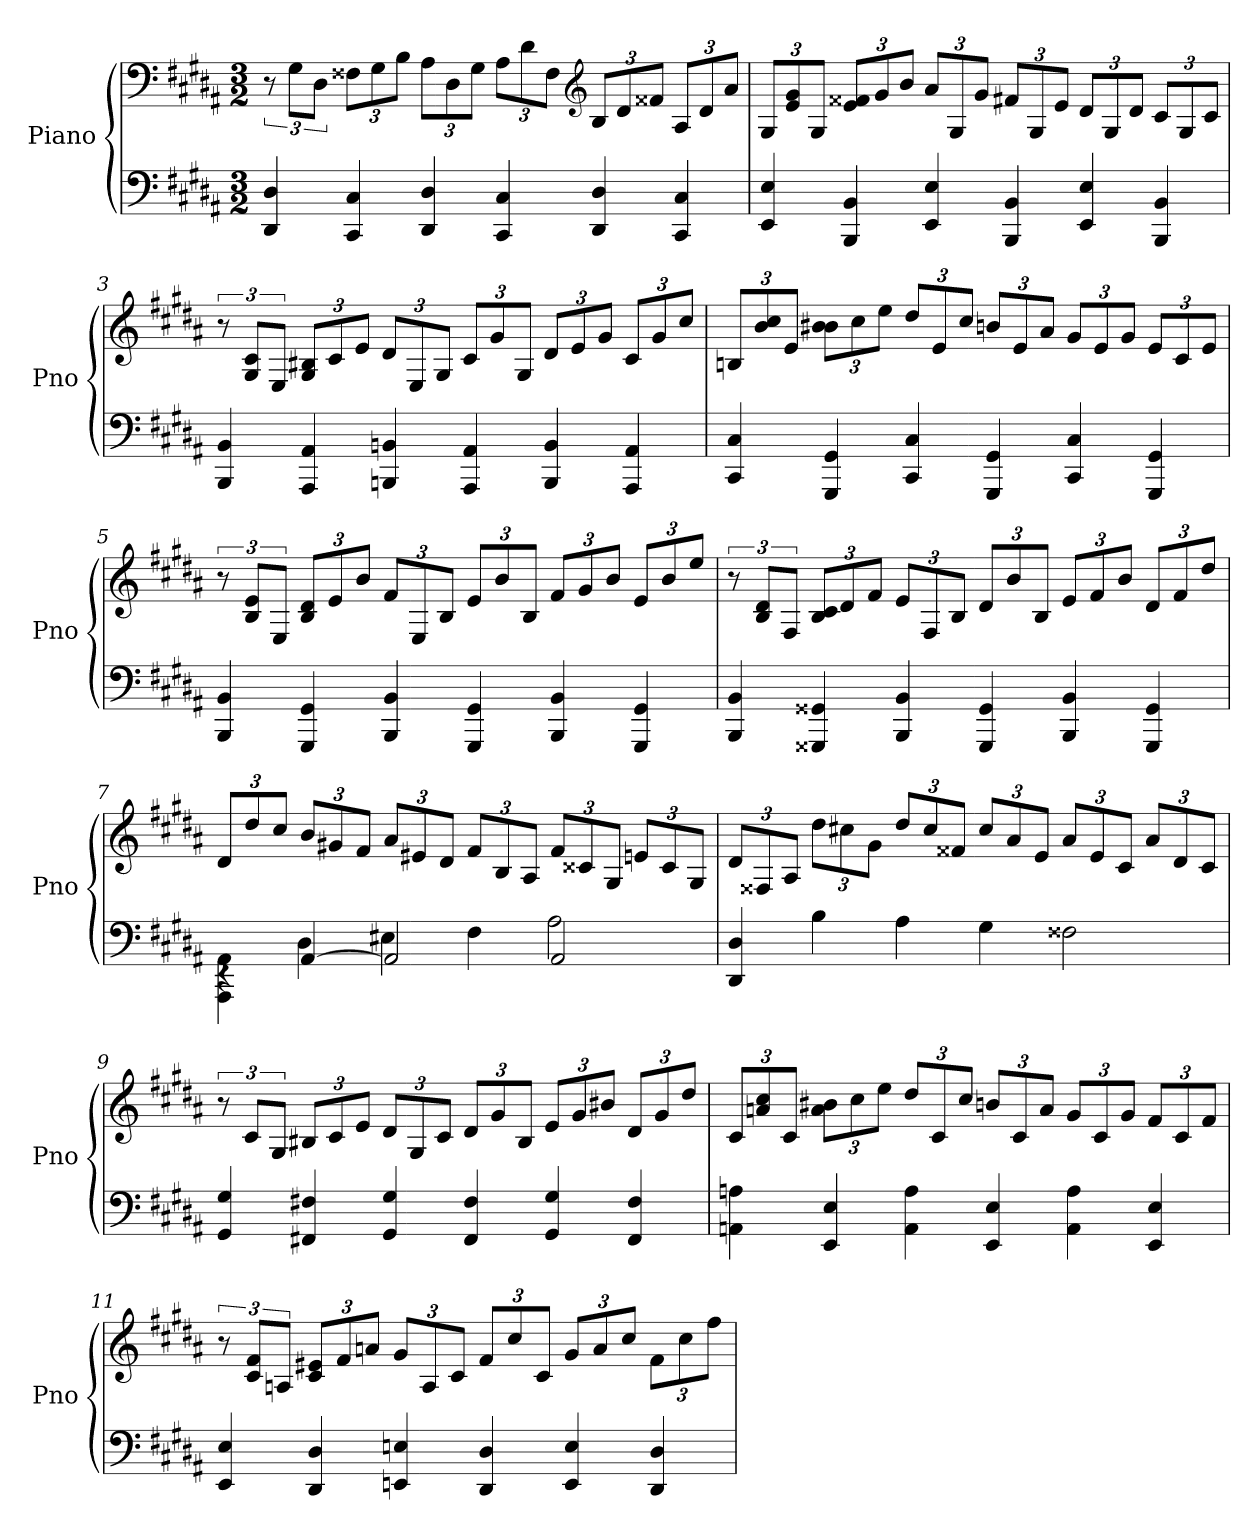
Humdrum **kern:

**kern	**kern
*part1	*part1
*staff2	*staff1
*I"Piano	*
*I'Pno	*
*clefF4	*clefF4
*k[f#c#g#d#a#]	*k[f#c#g#d#a#]
*g#:	*g#:
*M3/2	*M3/2
=1	=1
4DD# 4D#	12r
.	12G#L
.	12D#J
4CC# 4C#	12F##XL
.	12G#
.	12BJ
4DD# 4D#	12A#L
.	12D#
.	12G#J
4CC# 4C#	12A#L
.	12d#
.	12F##J
*	*clefG2
4DD# 4D#	12BL
.	12d#
.	12f##XJ
4CC# 4C#	12A#L
.	12d#
.	12a#J
=2	=2
4EE 4E	12G#L
.	12e 12g#
.	12G#J
4BBB 4BB	12e 12f##XL
.	12g#
.	12bJ
4EE 4E	12a#L
.	12G#
.	12g#J
4BBB 4BB	12f#XL
.	12G#
.	12eJ
4EE 4E	12d#L
.	12G#
.	12d#J
4BBB 4BB	12c#L
.	12G#
.	12c#J
=3	=3
4BBB 4BB	12r
.	12G# 12c#L
.	12EJ
4AAA# 4AA#	12G# 12B#XL
.	12c#
.	12eJ
4BBBn 4BBn	12d#L
.	12E
.	12G#J
4AAA# 4AA#	12c#L
.	12g#
.	12G#J
4BBB 4BB	12d#L
.	12e
.	12g#J
4AAA# 4AA#	12c#L
.	12g#
.	12cc#J
=4	=4
4CC# 4C#	12BnL
.	12b 12cc#
.	12eJ
4GGG# 4GG#	12b 12b#XL
.	12cc#
.	12eeJ
4CC# 4C#	12dd#L
.	12e
.	12cc#J
4GGG# 4GG#	12bnL
.	12e
.	12a#J
4CC# 4C#	12g#L
.	12e
.	12g#J
4GGG# 4GG#	12eL
.	12c#
.	12eJ
=5	=5
4BBB 4BB	12r
.	12B 12eL
.	12EJ
4GGG# 4GG#	12B 12d#L
.	12e
.	12bJ
4BBB 4BB	12f#L
.	12E
.	12BJ
4GGG# 4GG#	12eL
.	12b
.	12BJ
4BBB 4BB	12f#L
.	12g#
.	12bJ
4GGG# 4GG#	12eL
.	12b
.	12eeJ
=6	=6
4BBB 4BB	12r
.	12B 12d#L
.	12F#J
4GGG##X 4GG##X	12B 12c#L
.	12d#
.	12f#J
4BBB 4BB	12eL
.	12F#
.	12BJ
4GGG## 4GG##	12d#L
.	12b
.	12BJ
4BBB 4BB	12eL
.	12f#
.	12bJ
4GGG## 4GG##	12d#L
.	12f#
.	12dd#J
=7	=7
*^	*
4rEE	4AAA# 4AA#	12d#L
.	.	12dd#
.	.	12cc#J
[4AA#	4D#	12bL
.	.	12g#X
.	.	12f#J
2AA#]	4E#X	12a#L
.	.	12e#X
.	.	12d#J
.	4F#	12f#L
.	.	12B
.	.	12A#J
2AA#	2A#	12f#L
.	.	12c##X
.	.	12G#J
.	.	12enL
.	.	12c##
.	.	12G#J
*v	*v	*
=8	=8
4DD# 4D#	12d#L
.	12F##X
.	12A#J
4B	12dd#L
.	12cc#X
.	12g#J
4A#	12dd#L
.	12cc#
.	12f##XJ
4G#	12cc#L
.	12a#
.	12eJ
2F##X	12a#L
.	12e
.	12c#J
.	12a#L
.	12d#
.	12c#J
=9	=9
4GG# 4G#	12r
.	12c#L
.	12G#J
4FF#X 4F#X	12B#XL
.	12c#
.	12eJ
4GG# 4G#	12d#L
.	12G#
.	12c#J
4FF# 4F#	12d#L
.	12g#
.	12B#J
4GG# 4G#	12eL
.	12g#
.	12b#XJ
4FF# 4F#	12d#L
.	12g#
.	12dd#J
=10	=10
4AAn 4An	12c#L
.	12an 12cc#
.	12c#J
4EE 4E	12a 12b#XL
.	12cc#
.	12eeJ
4AA 4A	12dd#L
.	12c#
.	12cc#J
4EE 4E	12bnL
.	12c#
.	12aJ
4AA 4A	12g#L
.	12c#
.	12g#J
4EE 4E	12f#L
.	12c#
.	12f#J
=11	=11
4EE 4E	12r
.	12c# 12f#L
.	12AnJ
4DD# 4D#	12c# 12e#XL
.	12f#
.	12anJ
4EEn 4En	12g#L
.	12A
.	12c#J
4DD# 4D#	12f#L
.	12cc#
.	12c#J
4EE 4E	12g#L
.	12a
.	12cc#J
4DD# 4D#	12f#L
.	12cc#
.	12ff#J
=	=
*-	*-
